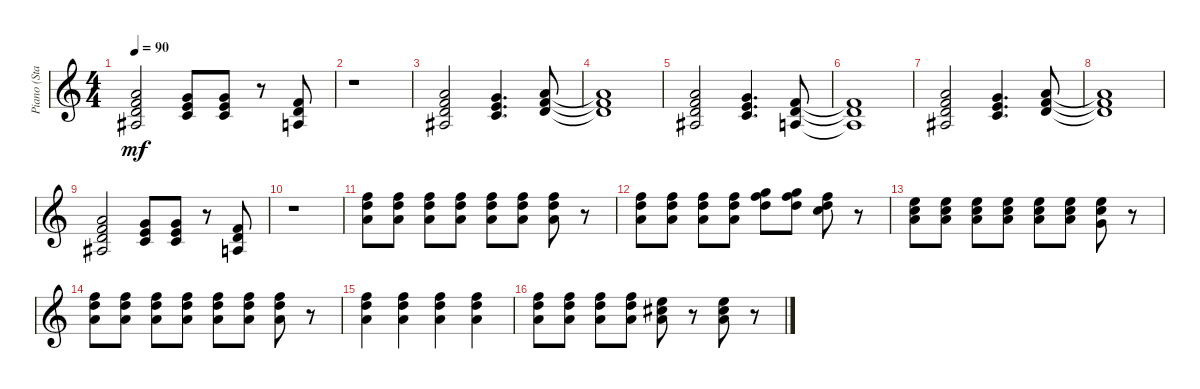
\track ("Piano (Staff 1)" "Piano (Sta") {instrument acousticgrandpiano}
\staff {score}
\tuning (E4 B3 G3 D3 A2 E2 B1) {hide}
\ts (4 4)
\tempo 90
\clef g2
\ks c
(1.1 3.2 3.3 19.4).2{dy mf} (0.1 1.2 12.3).8 (0.1 1.2 12.3).8 r.8 (1.1 3.2 2.3).8 |
r.1 |
(1.1 3.2 3.3 19.4).2 (0.1 1.2 12.3).4{d} (1.1 3.2 14.3).8 |
(1.1{t} 3.2{t} 14.3{t}).1 |
(1.1 3.2 3.3 19.4).2 (0.1 1.2 12.3).4{d} (1.1 3.2 2.3).8 |
(1.1{t} 3.2{t} 2.3{t}).1 |
(1.1 3.2 3.3 19.4).2 (0.1 1.2 12.3).4{d} (1.1 3.2 14.3).8 |
(1.1{t} 3.2{t} 14.3{t}).1 |
(1.1 3.2 3.3 19.4).2 (0.1 1.2 12.3).8 (0.1 1.2 12.3).8 r.8 (1.1 3.2 2.3).8 |
r.1 |
(5.1 15.2 22.3).8 (5.1 15.2 22.3).8 (5.1 15.2 22.3).8 (5.1 15.2 22.3).8 (5.1 15.2 22.3).8 (5.1 15.2 22.3).8 (5.1 15.2 22.3).8 r.8 |
(5.1 15.2 22.3).8 (5.1 15.2 22.3).8 (5.1 15.2 22.3).8 (5.1 15.2 22.3).8 (10.1 18.2 24.3).8 (10.1 18.2 24.3).8 (8.1 15.2 22.3).8 r.8 |
(5.1 13.2 21.3).8 (5.1 13.2 21.3).8 (5.1 13.2 21.3).8 (5.1 13.2 21.3).8 (5.1 13.2 21.3).8 (5.1 13.2 21.3).8 (3.1 13.2 21.3).8 r.8 |
(5.1 15.2 22.3).8 (5.1 15.2 22.3).8 (5.1 15.2 22.3).8 (5.1 15.2 22.3).8 (5.1 15.2 22.3).8 (5.1 15.2 22.3).8 (5.1 15.2 22.3).8 r.8 |
(5.1 15.2 22.3).4 (5.1 15.2 22.3).4 (5.1 15.2 22.3).4 (5.1 15.2 22.3).4 |
(5.1 15.2 22.3).8 (5.1 15.2 22.3).8 (5.1 15.2 22.3).8 (5.1 15.2 22.3).8 (5.1 14.2 21.3).8 r.8 (5.1 14.2 21.3).8 r.8
